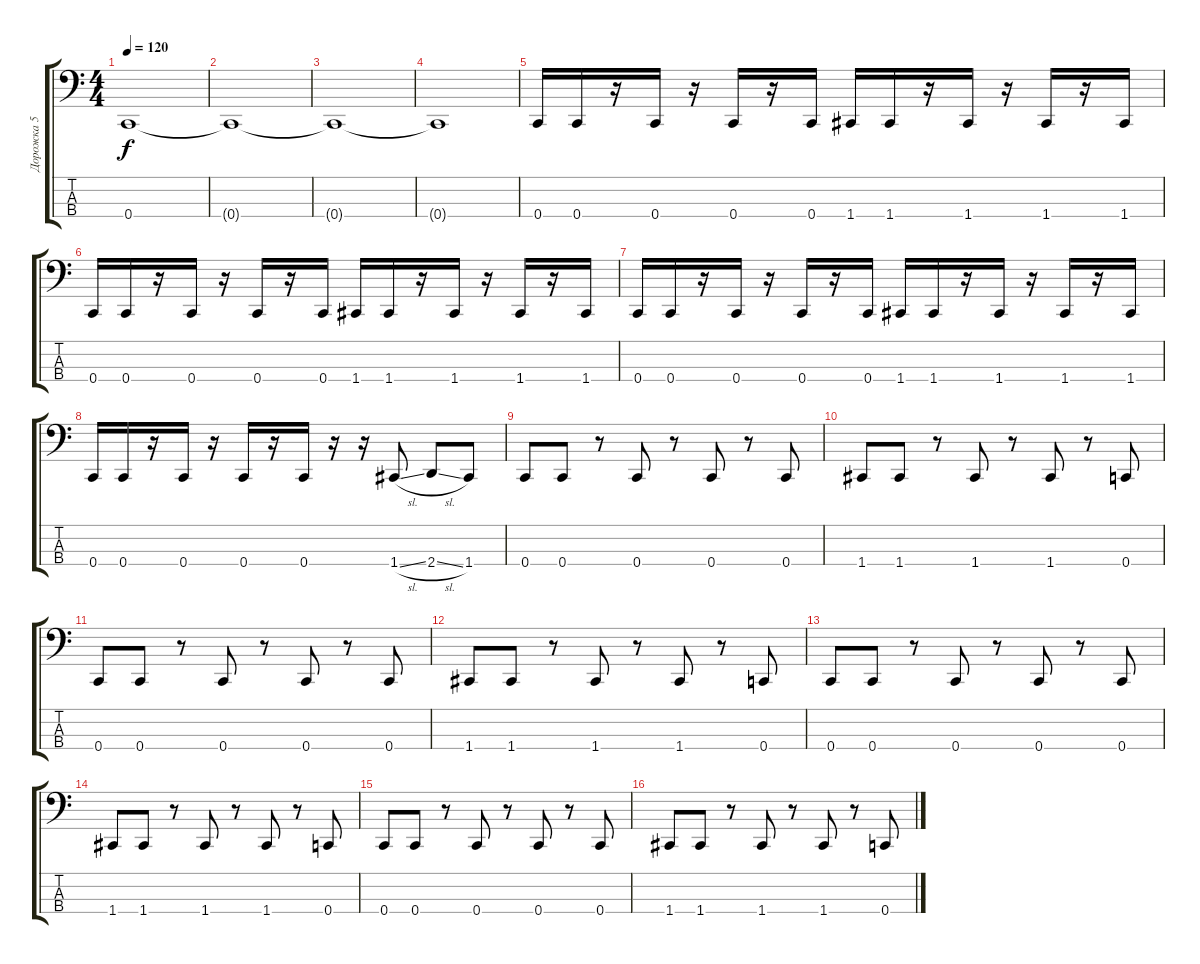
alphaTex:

\track ("Дорожка 5" "Дорожка 5") {instrument electricbassfinger}
\staff {score tabs}
\tuning (Eb2 Bb1 F1 C1) {hide}
\ts (4 4)
\tempo 120
\clef f4
\ks c
0.4.1{dy f} |
0.4{t}.1 |
0.4{t}.1 |
0.4{t}.1 |
0.4.16 0.4.16 r.16 0.4.16 r.16 0.4.16 r.16 0.4.16 1.4.16 1.4.16 r.16 1.4.16 r.16 1.4.16 r.16 1.4.16 |
0.4.16 0.4.16 r.16 0.4.16 r.16 0.4.16 r.16 0.4.16 1.4.16 1.4.16 r.16 1.4.16 r.16 1.4.16 r.16 1.4.16 |
0.4.16 0.4.16 r.16 0.4.16 r.16 0.4.16 r.16 0.4.16 1.4.16 1.4.16 r.16 1.4.16 r.16 1.4.16 r.16 1.4.16 |
0.4.16 0.4.16 r.16 0.4.16 r.16 0.4.16 r.16 0.4.16 r.16 r.16 1.4{sl}.8 2.4{sl}.8 1.4.8 |
0.4.8 0.4.8 r.8 0.4.8 r.8 0.4.8 r.8 0.4.8 |
1.4.8 1.4.8 r.8 1.4.8 r.8 1.4.8 r.8 0.4.8 |
0.4.8 0.4.8 r.8 0.4.8 r.8 0.4.8 r.8 0.4.8 |
1.4.8 1.4.8 r.8 1.4.8 r.8 1.4.8 r.8 0.4.8 |
0.4.8 0.4.8 r.8 0.4.8 r.8 0.4.8 r.8 0.4.8 |
1.4.8 1.4.8 r.8 1.4.8 r.8 1.4.8 r.8 0.4.8 |
0.4.8 0.4.8 r.8 0.4.8 r.8 0.4.8 r.8 0.4.8 |
1.4.8 1.4.8 r.8 1.4.8 r.8 1.4.8 r.8 0.4.8
